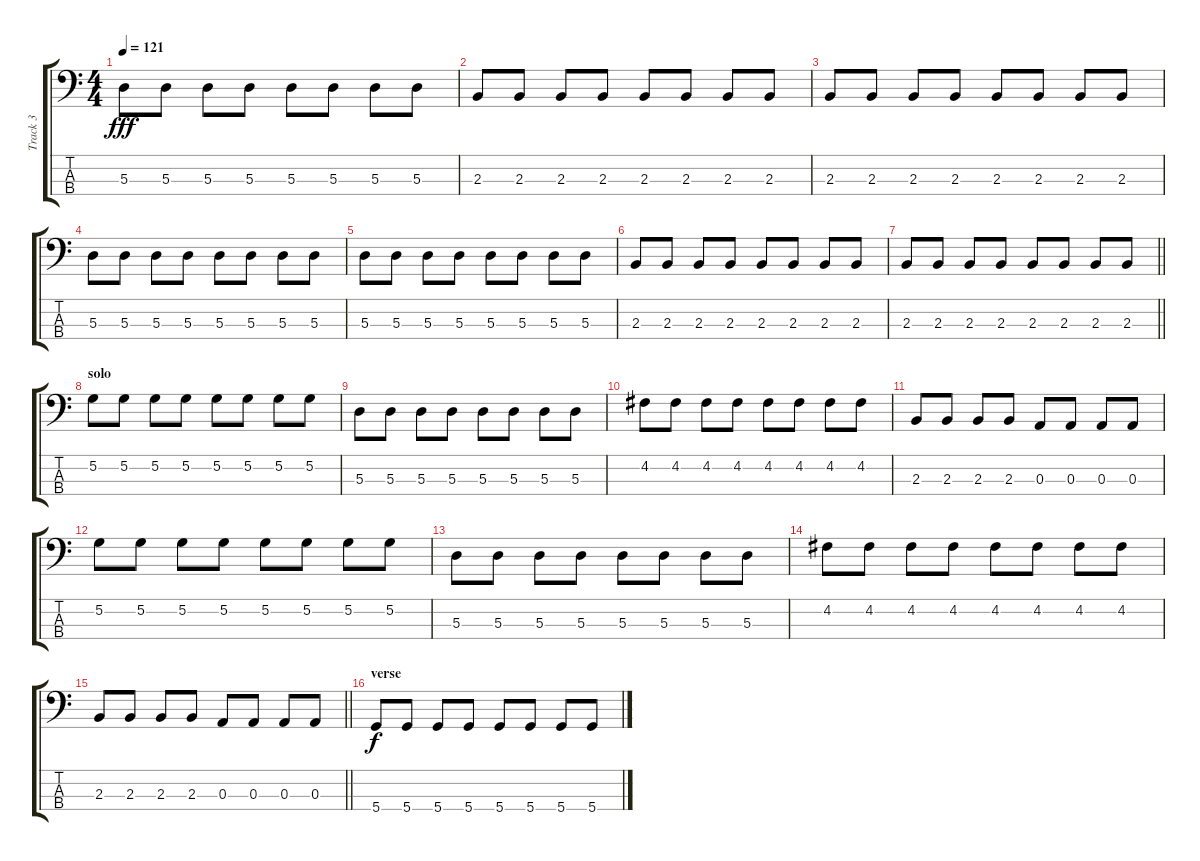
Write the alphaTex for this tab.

\track ("Track 3" "Track 3") {instrument electricbassfinger}
\staff {score tabs}
\tuning (G2 D2 A1 D1) {hide}
\ts (4 4)
\tempo 121
\clef f4
\ks c
5.3.8{dy fff} 5.3.8 5.3.8 5.3.8 5.3.8 5.3.8 5.3.8 5.3.8 |
2.3.8 2.3.8 2.3.8 2.3.8 2.3.8 2.3.8 2.3.8 2.3.8 |
2.3.8 2.3.8 2.3.8 2.3.8 2.3.8 2.3.8 2.3.8 2.3.8 |
5.3.8 5.3.8 5.3.8 5.3.8 5.3.8 5.3.8 5.3.8 5.3.8 |
5.3.8 5.3.8 5.3.8 5.3.8 5.3.8 5.3.8 5.3.8 5.3.8 |
2.3.8 2.3.8 2.3.8 2.3.8 2.3.8 2.3.8 2.3.8 2.3.8 |
\barLineRight lightlight
2.3.8 2.3.8 2.3.8 2.3.8 2.3.8 2.3.8 2.3.8 2.3.8 |
\section ("" "solo")
5.2.8 5.2.8 5.2.8 5.2.8 5.2.8 5.2.8 5.2.8 5.2.8 |
5.3.8 5.3.8 5.3.8 5.3.8 5.3.8 5.3.8 5.3.8 5.3.8 |
4.2.8 4.2.8 4.2.8 4.2.8 4.2.8 4.2.8 4.2.8 4.2.8 |
2.3.8 2.3.8 2.3.8 2.3.8 0.3.8 0.3.8 0.3.8 0.3.8 |
5.2.8 5.2.8 5.2.8 5.2.8 5.2.8 5.2.8 5.2.8 5.2.8 |
5.3.8 5.3.8 5.3.8 5.3.8 5.3.8 5.3.8 5.3.8 5.3.8 |
4.2.8 4.2.8 4.2.8 4.2.8 4.2.8 4.2.8 4.2.8 4.2.8 |
\barLineRight lightlight
2.3.8 2.3.8 2.3.8 2.3.8 0.3.8 0.3.8 0.3.8 0.3.8 |
\section ("" "verse")
5.4.8{dy f} 5.4.8 5.4.8 5.4.8 5.4.8 5.4.8 5.4.8 5.4.8
